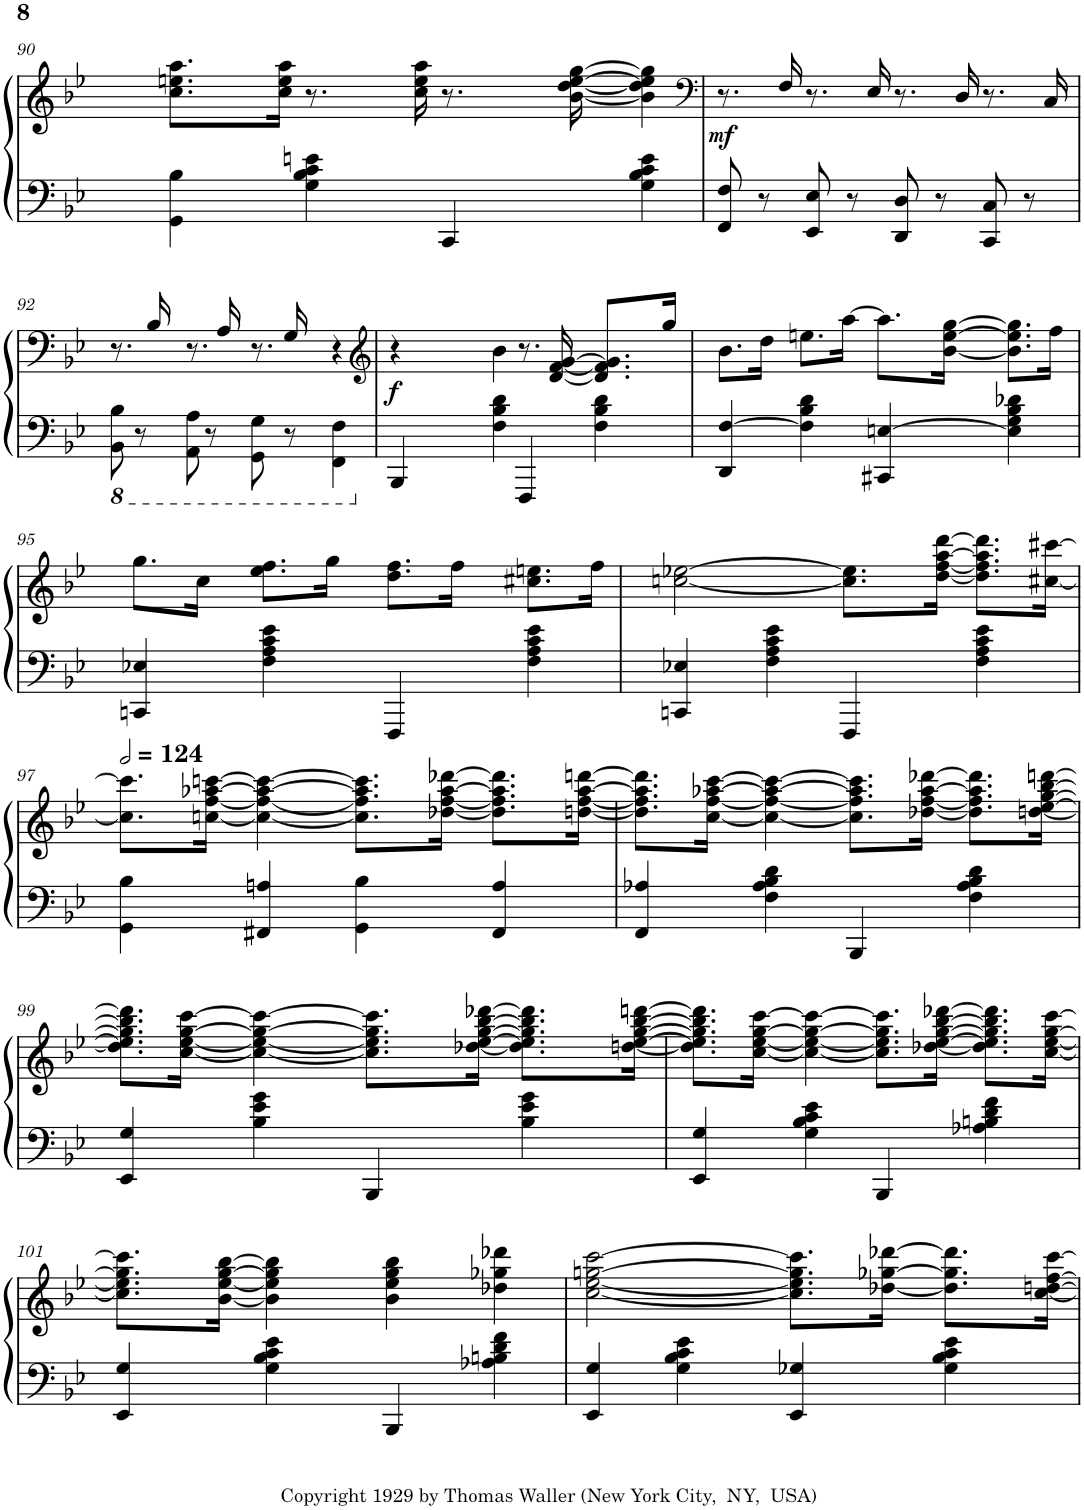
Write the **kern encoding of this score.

**kern	**kern	**dynam
*part1	*part1	*part1
*staff2	*staff1	*staff1/2
*I"Piano	*	*
*I'Pno.	*	*
!!LO:PB:g=z
*clefF4	*clefG2	*
*k[b-e-]	*k[b-e-]	*
*M4/4	*M4/4	*
=90	=90	=90
4GG\ 4B-\	8.cc\ 8.een\ 8.aa\L	.
.	16cc\ 16ee\ 16aa\Jk	.
4G\ 4B-\ 4c\ 4en\	8.r	.
.	16cc\ 16ee\ 16aa\	.
4CC/	8.r	.
.	[16b-\ [16dd\ [16ee\ [16gg\	.
4G\ 4B-\ 4c\ 4e\	4b-\] 4dd\] 4ee\] 4gg\]	.
=91	=91	=91
*	*clefF4	*
!	!	!LO:DY:b
8FF/ 8F/	8.r	mf
8r	.	.
.	16F/	.
8EE-/ 8E-/	8.r	.
8r	.	.
.	16E-/	.
8DD/ 8D/	8.r	.
8r	.	.
.	16D/	.
8CC/ 8C/	8.r	.
8r	.	.
.	16C/	.
!!LO:LB:g=z
=92	=92	=92
*8ba	*	*
8BBB-\ 8BB-\	8.r	.
8r	.	.
.	16B-/	.
8AAA\ 8AA\	8.r	.
8r	.	.
.	16A/	.
8GGG\ 8GG\	8.r	.
8r	.	.
.	16G/	.
4FFF\ 4FF\	4r	.
=93	=93	=93
*	*clefG2	*
*X8ba	*	*
!	!	!LO:DY:b
4BBB-/	4r	f
4F\ 4B-\ 4d\	4b-\	.
4FFF/	8.r	.
.	[16d/ [16f/ [16g/	.
4F\ 4B-\ 4d\	8.d/] 8.f/] 8.g/]L	.
.	16gg/Jk	.
=94	=94	=94
4DD/ [4F/	8.b-\L	.
.	16dd\Jk	.
4F\] 4B-\ 4d\	8.een\L	.
.	[16aa\Jk	.
4CC#X/ [4En/	8.aa\L]	.
.	[16b-\ [16ee\ [16gg\Jk	.
4E\] 4G\ 4B-\ 4d-X\	8.b-\] 8.ee\] 8.gg\]L	.
.	16ff\Jk	.
!!LO:LB:g=z
=95	=95	=95
4CCn/ 4E-X/	8.gg\L	.
.	16cc\Jk	.
4F\ 4A\ 4c\ 4e-\	8.ee-\ 8.ff\L	.
.	16gg\Jk	.
4FFF/	8.dd\ 8.ff\L	.
.	16ff\Jk	.
4F\ 4A\ 4c\ 4e-\	8.cc#X\ 8.een\L	.
.	16ff\Jk	.
=96	=96	=96
4CCn/ 4E-X/	[2ccn\ [2ee-X\	.
4F\ 4A\ 4c\ 4e-\	.	.
4FFF/	8.cc\] 8.ee-\]L	.
.	[16dd\ [16ff\ [16aa\ [16ddd\Jk	.
4F\ 4A\ 4c\ 4e-\	8.dd\] 8.ff\] 8.aa\] 8.ddd\]L	.
.	[16cc#X\ [16ccc#X\Jk	.
!!LO:LB:g=z
=97	=97	=97
*	*MM248	*
4GG\ 4B-\	8.cc#\] 8.ccc#\]L	.
.	[16ccn\ [16ff\ [16aa-X\ [16cccn\Jk	.
4FF#X/ 4An/	4cc\_ 4ff\_ 4aa-\_ 4ccc\_	.
4GG\ 4B-\	8.cc\] 8.ff\] 8.aa-\] 8.ccc\]L	.
.	[16dd-X\ [16ff\ [16aa-\ [16ddd-X\Jk	.
4FF#/ 4A/	8.dd-\] 8.ff\] 8.aa-\] 8.ddd-\]L	.
.	[16ddn\ [16ff\ [16aa-\ [16dddn\Jk	.
=98	=98	=98
4FF/ 4A-X/	8.dd\] 8.ff\] 8.aa-\] 8.ddd\]L	.
.	[16cc\ [16ff\ [16aa-X\ [16ccc\Jk	.
4F\ 4A-\ 4B-\ 4d\	4cc\_ 4ff\_ 4aa-\_ 4ccc\_	.
4BBB-/	8.cc\] 8.ff\] 8.aa-\] 8.ccc\]L	.
.	[16dd-X\ [16ff\ [16aa-\ [16ddd-X\Jk	.
4F\ 4A-\ 4B-\ 4d\	8.dd-\] 8.ff\] 8.aa-\] 8.ddd-\]L	.
.	[16ddn\ [16ee-\ [16gg\ [16bb-\ [16dddn\Jk	.
!!LO:LB:g=z
=99	=99	=99
4EE-/ 4G/	8.dd\] 8.ee-\] 8.gg\] 8.bb-\] 8.ddd\]L	.
.	[16cc\ [16ee-\ [16gg\ [16ccc\Jk	.
4B-\ 4e-\ 4g\	4cc\_ 4ee-\_ 4gg\_ 4ccc\_	.
4BBB-/	8.cc\] 8.ee-\] 8.gg\] 8.ccc\]L	.
.	[16dd-X\ [16ee-\ [16gg\ [16bb-\ [16ddd-X\Jk	.
4B-\ 4e-\ 4g\	8.dd-\] 8.ee-\] 8.gg\] 8.bb-\] 8.ddd-\]L	.
.	[16ddn\ [16ee-\ [16gg\ [16bb-\ [16dddn\Jk	.
=100	=100	=100
4EE-/ 4G/	8.dd\] 8.ee-\] 8.gg\] 8.bb-\] 8.ddd\]L	.
.	[16cc\ [16ee-\ [16gg\ [16ccc\Jk	.
4G\ 4B-\ 4c\ 4e-\	4cc\_ 4ee-\_ 4gg\_ 4ccc\_	.
4BBB-/	8.cc\] 8.ee-\] 8.gg\] 8.ccc\]L	.
.	[16dd-X\ [16ee-\ [16gg\ [16bb-\ [16ddd-X\Jk	.
4A-X\ 4Bn\ 4d\ 4f\	8.dd-\] 8.ee-\] 8.gg\] 8.bb-\] 8.ddd-\]L	.
.	[16cc\ [16ee-\ [16gg\ [16ccc\Jk	.
!!LO:LB:g=z
=101	=101	=101
4EE-/ 4G/	8.cc\] 8.ee-\] 8.gg\] 8.ccc\]L	.
.	[16b-\ [16ee-\ [16gg\ [16bb-\Jk	.
4G\ 4B-\ 4c\ 4e-\	4b-\] 4ee-\] 4gg\] 4bb-\]	.
4BBB-/	4b-\ 4ee-\ 4gg\ 4bb-\	.
4A-X\ 4Bn\ 4d\ 4f\	4dd-X\ 4gg-X\ 4ddd-X\	.
=102	=102	=102
4EE-/ 4G/	[2cc\ [2ee-\ [2ggn\ [2ccc\	.
4G\ 4B-\ 4c\ 4e-\	.	.
4EE-/ 4G-X/	8.cc\] 8.ee-\] 8.gg\] 8.ccc\]L	.
.	[16dd-X\ [16gg-X\ [16ddd-X\Jk	.
4G-\ 4B-\ 4c\ 4e-\	8.dd-\] 8.gg-\] 8.ddd-\]L	.
.	[16cc\ [16ddn\ [16ff\ [16ccc\Jk	.
=	=	=
*-	*-	*-
